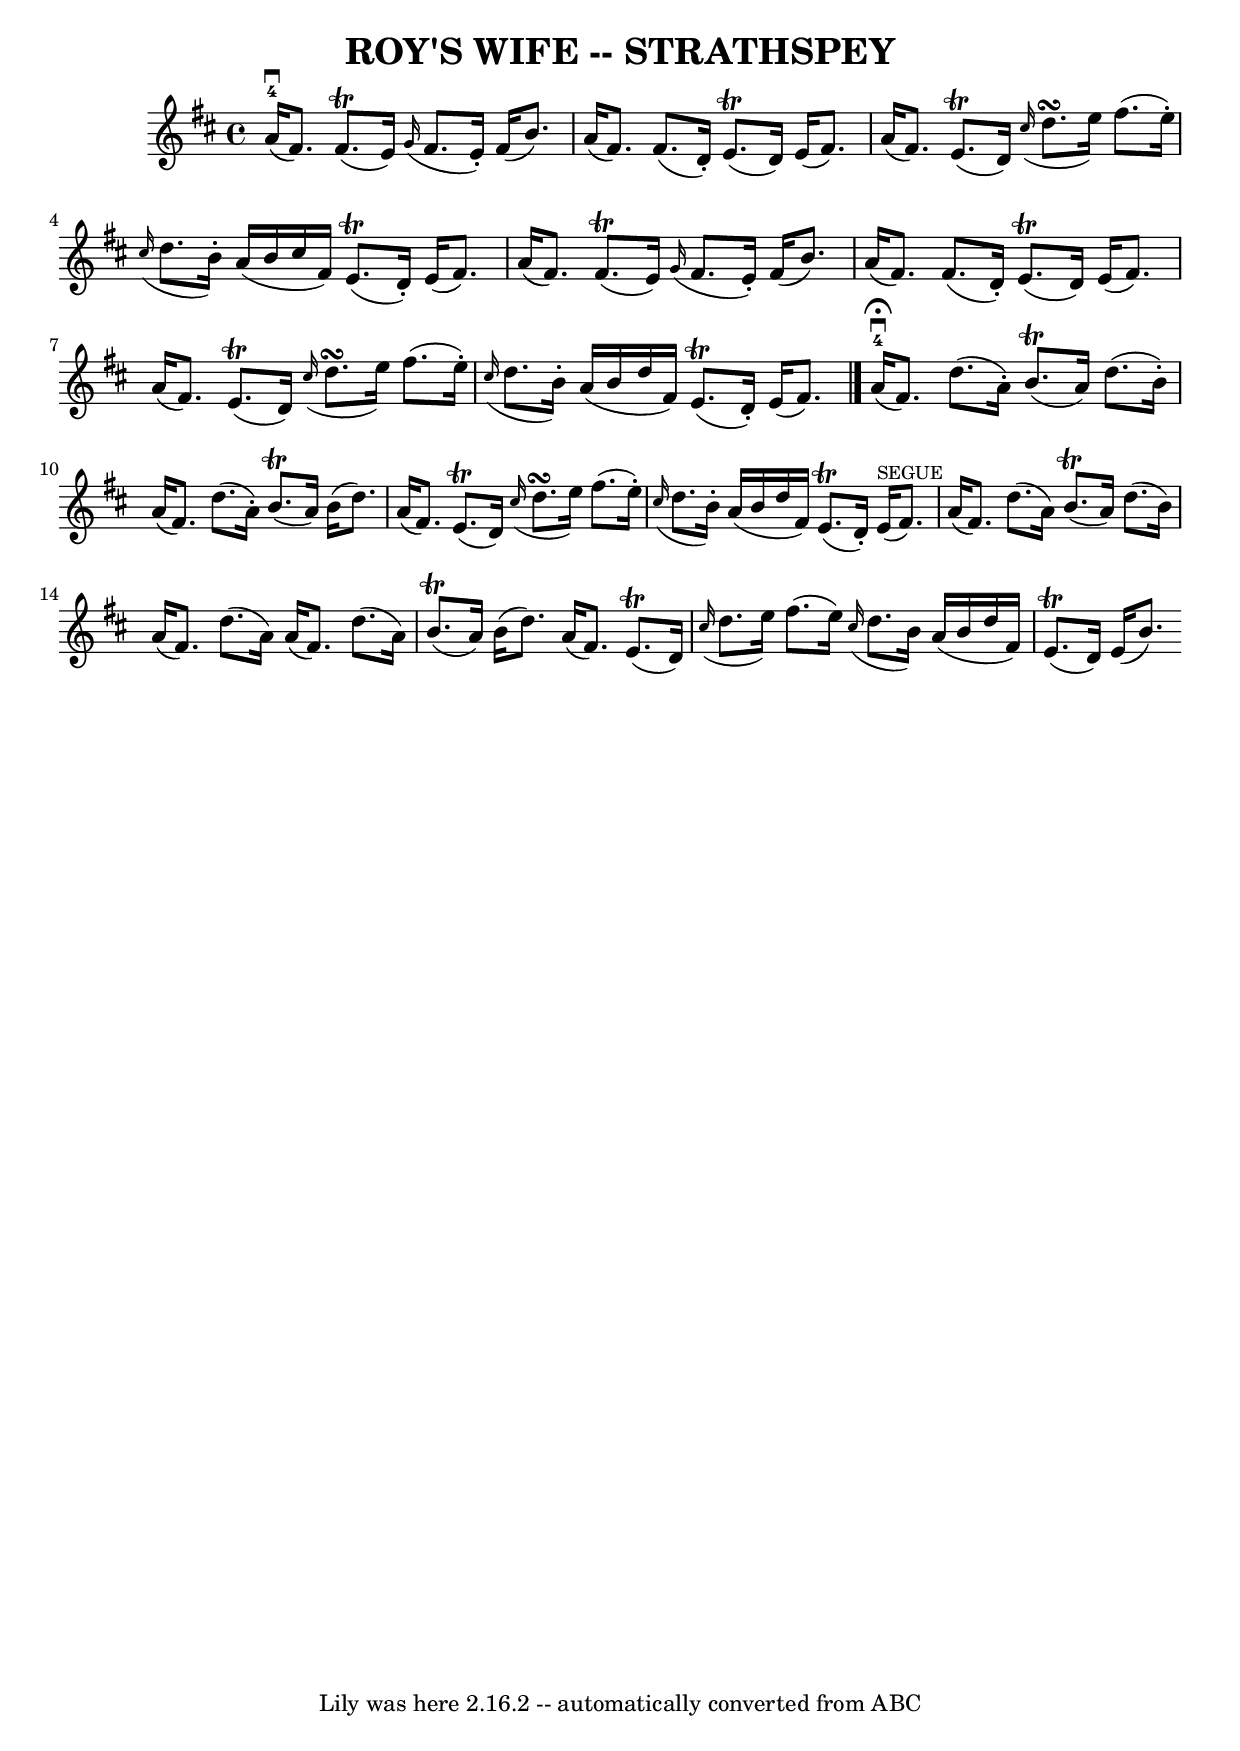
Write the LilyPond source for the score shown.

\version "2.16.2"
\include "Mammoth.ily"
\header {
  %% book = "Ryan's Mammoth Collection of Fiddle Tunes"
 crossRefNumber = "1"
 footnotes = ""
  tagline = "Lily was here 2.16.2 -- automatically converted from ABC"
  title = "ROY'S WIFE -- STRATHSPEY"

}
voicedefault =  {


  \override Staff.TimeSignature #'style = #'C
  \time 4/4 % %slurgraces 1
  
  \key d \major
 a'16-4(^\downbow fis'8.) fis'8. (^\trill   
 e'16)   \grace { g'16 ( 		 } fis'8. e'16-.) fis'16 (b'8.)     |
 a'16 (fis'8.) fis'8. (d'16-.) e'8. (^\trill d'16 ) e'16 (fis'8.)   |
 a'16 (fis'8.) e'8. (^\trill  
 d'16)   \grace { cis''16 (
		 } d''8.\turn e''16) fis''8. ( e''16-.)    |
  \grace { cis''16 (
	 } d''8. b'16-.) a'16 (
 b'16 cis''16 fis'16) e'8. (^\trill d'16-.) e'16 ( fis'8.)    |
 a'16 (fis'8.) fis'8. (^\trill e'16)   
  \grace { g'16 ( 	 } fis'8. e'16-.) fis'16 (b'8.)    |
 a'16 (fis'8.) fis'8. (d'16-.) e'8. (^\trill d'16) e'16 (fis'8.)    |
 a'16 (fis'8.) e'8. (^\trill d'16)  
  \grace { cis''16 ( 	 } d''8.\turn e''16) fis''8. (e''16-.)     |
  \grace { cis''16 (
	 } d''8. b'16-.) a'16 (b'16    
 d''16 fis'16) e'8. (^\trill d'16-.) e'16 (fis'8.)      \bar "|." a'16-4^\fermata(^\downbow fis'8.) d''8. (a'16-.) b'8. (^\trill a'16) d''8. (b'16-.)    |
 a'16 ( fis'8.) d''8. (a'16-.) b'8. (^\trill a'16) b'16 (d''8. )    |
 a'16 (fis'8.) e'8. (^\trill d'16)   \grace {  
 cis''16 (   } d''8.\turn e''16) fis''8. (e''16-.)    |
  
  \grace { cis''16 (
	 } d''8. b'16-.) a'16 (b'16 d''16 fis'16) e'8. (^\trill d'16-.) e'16^\segue(fis'8.)     |
 a'16 (fis'8.) d''8. (a'16) b'8. (^\trill a'16) d''8. (b'16)   |
 a'16 (fis'8.) d''8. (a'16)   
 a'16 (fis'8.) d''8. (a'16) b'8. (^\trill a'16) b'16 ( d''8.)    |
 a'16 (fis'8.) e'8. (^\trill d'16)   
  \grace { cis''16 ( 	 } d''8. e''16) fis''8. (e''16)    |
  
  \grace { cis''16 (
	 } d''8. b'16) a'16 (b'16 d''16    
 fis'16) e'8. (^\trill d'16) e'16 (b'8.)     

}

\score{
  <<

    \context Staff="default"
    {
      \voicedefault 
      
    }

  >>
  \layout {
    
  }
  \midi {
  }

}
